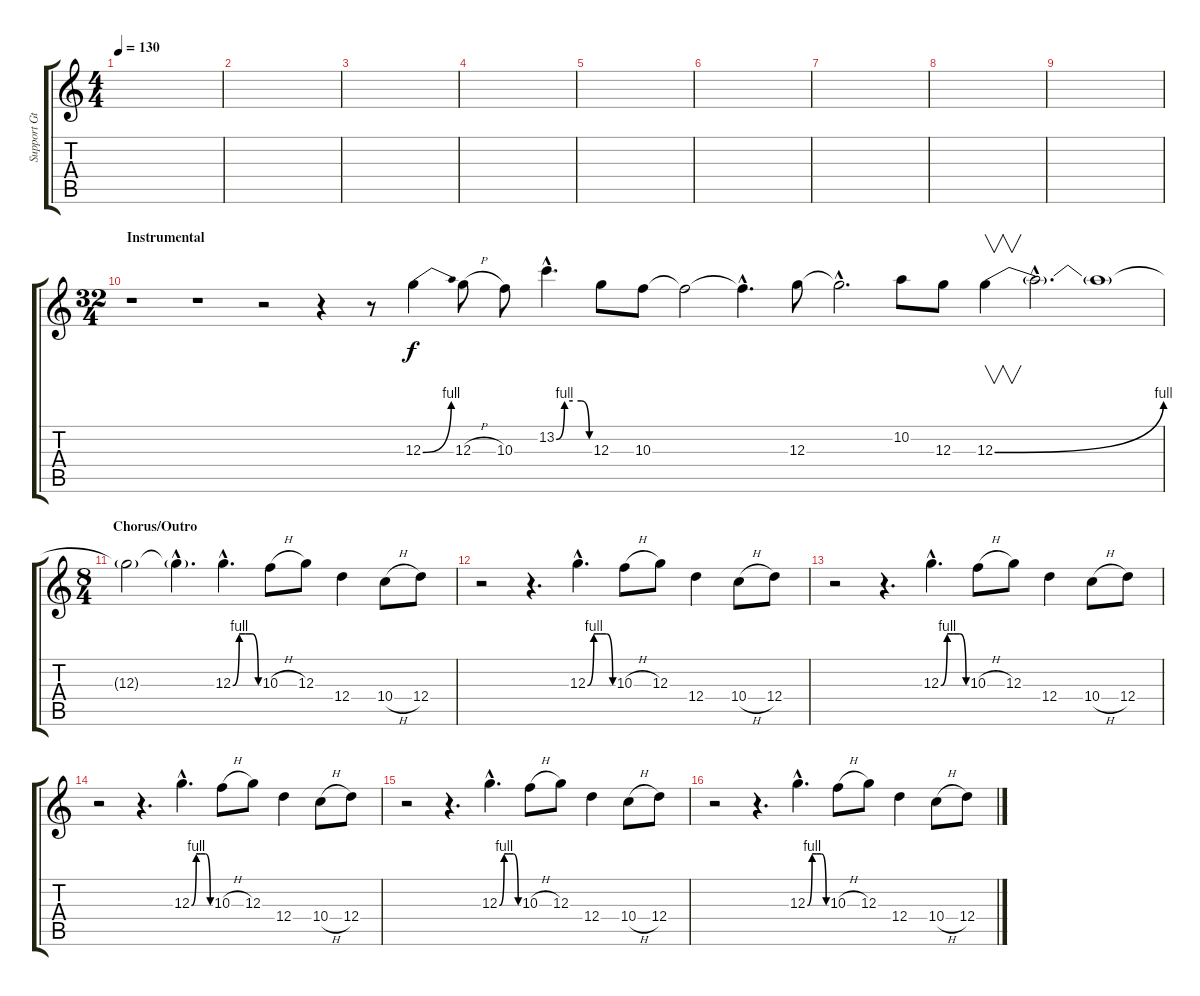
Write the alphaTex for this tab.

\track ("Support Gtr 2" "Support Gt") {instrument overdrivenguitar}
\staff {score tabs}
\tuning (E4 B3 G3 D3 A2 E2) {hide}
\ts (4 4)
\tempo 130
\clef g2
\ks c
|
|
|
|
|
|
|
|
|
\ts (32 4)
\section ("" "Instrumental")
r.1 r.1 r.2 r.4 r.8 12.3{be (bend 0 0 60 4)}.4 12.3{h}.8 10.3.8 13.2{be (custom 0 0 15 4 30 4 45 4 60 0) hac}.4{d} 12.3.8 10.3.8 10.3{t}.2 10.3{hac t}.4{d} 12.3.8 12.3{hac t}.2{d} 10.2.8 12.3.8 12.3{be (bend 0 0 60 4)}.4{v} 12.3{hac t}.2{d} 12.3{t}.1 |
\ts (8 4)
\section ("" "Chorus/Outro")
12.3{t}.2 12.3{hac t}.4{d} 12.3{be (custom 0 0 15 4 30 4 45 4 60 0) hac}.4{d} 10.3{h}.8 12.3.8 12.4.4 10.4{h}.8 12.4.8 |
r.2 r.4{d} 12.3{be (custom 0 0 15 4 30 4 45 4 60 0) hac}.4{d} 10.3{h}.8 12.3.8 12.4.4 10.4{h}.8 12.4.8 |
r.2 r.4{d} 12.3{be (custom 0 0 15 4 30 4 45 4 60 0) hac}.4{d} 10.3{h}.8 12.3.8 12.4.4 10.4{h}.8 12.4.8 |
r.2 r.4{d} 12.3{be (custom 0 0 15 4 30 4 45 4 60 0) hac}.4{d} 10.3{h}.8 12.3.8 12.4.4 10.4{h}.8 12.4.8 |
r.2 r.4{d} 12.3{be (custom 0 0 15 4 30 4 45 4 60 0) hac}.4{d} 10.3{h}.8 12.3.8 12.4.4 10.4{h}.8 12.4.8 |
r.2 r.4{d} 12.3{be (custom 0 0 15 4 30 4 45 4 60 0) hac}.4{d} 10.3{h}.8 12.3.8 12.4.4 10.4{h}.8 12.4.8
